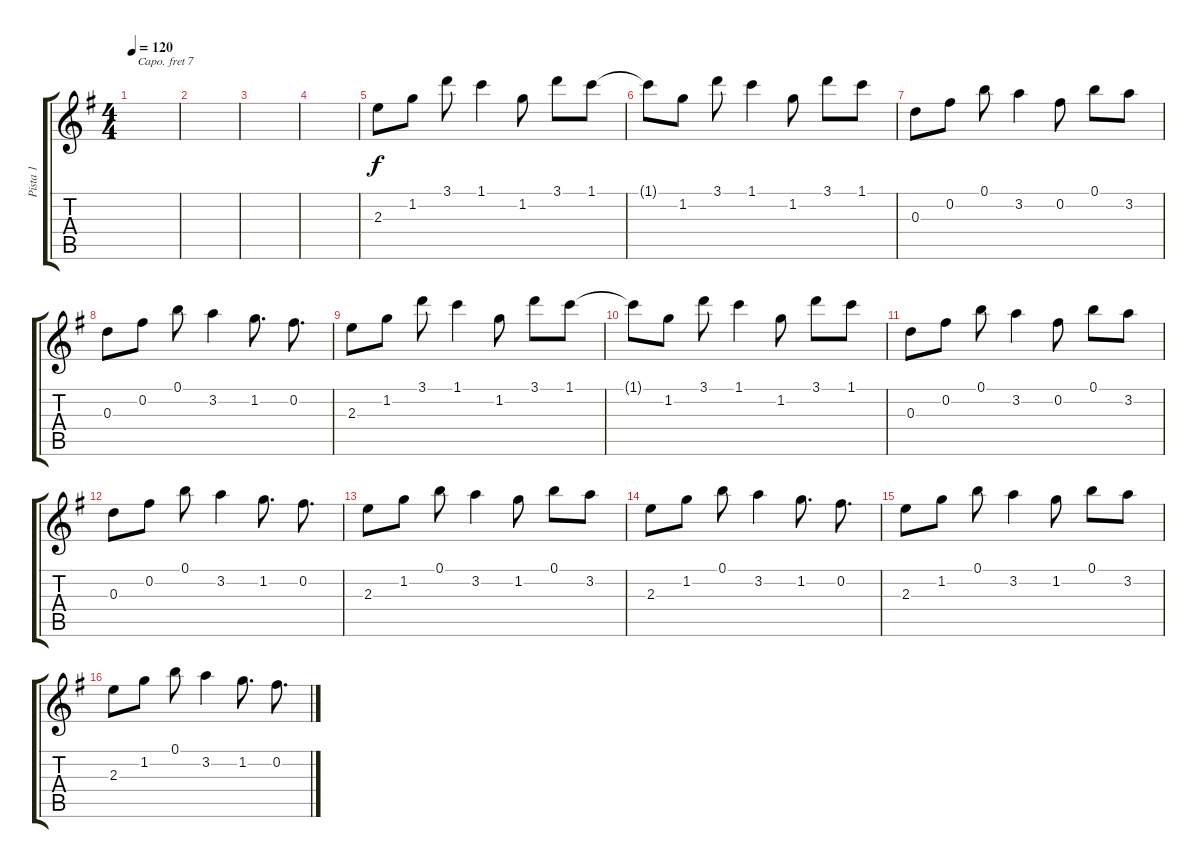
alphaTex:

\track ("Pista 1" "Pista 1") {instrument acousticguitarsteel}
\staff {score tabs}
\capo 7
\tuning (E4 B3 G3 D3 A2 E2) {hide}
\ts (4 4)
\tempo 120
\clef g2
\ks g
|
|
|
|
2.3.8 1.2.8 3.1.8 1.1.4 1.2.8 3.1.8 1.1.8 |
1.1{t}.8 1.2.8 3.1.8 1.1.4 1.2.8 3.1.8 1.1.8 |
0.3.8 0.2.8 0.1.8 3.2.4 0.2.8 0.1.8 3.2.8 |
0.3.8 0.2.8 0.1.8 3.2.4 1.2.8{d} 0.2.8{d} |
2.3.8 1.2.8 3.1.8 1.1.4 1.2.8 3.1.8 1.1.8 |
1.1{t}.8 1.2.8 3.1.8 1.1.4 1.2.8 3.1.8 1.1.8 |
0.3.8 0.2.8 0.1.8 3.2.4 0.2.8 0.1.8 3.2.8 |
0.3.8 0.2.8 0.1.8 3.2.4 1.2.8{d} 0.2.8{d} |
2.3.8 1.2.8 0.1.8 3.2.4 1.2.8 0.1.8 3.2.8 |
2.3.8 1.2.8 0.1.8 3.2.4 1.2.8{d} 0.2.8{d} |
2.3.8 1.2.8 0.1.8 3.2.4 1.2.8 0.1.8 3.2.8 |
2.3.8 1.2.8 0.1.8 3.2.4 1.2.8{d} 0.2.8{d}
